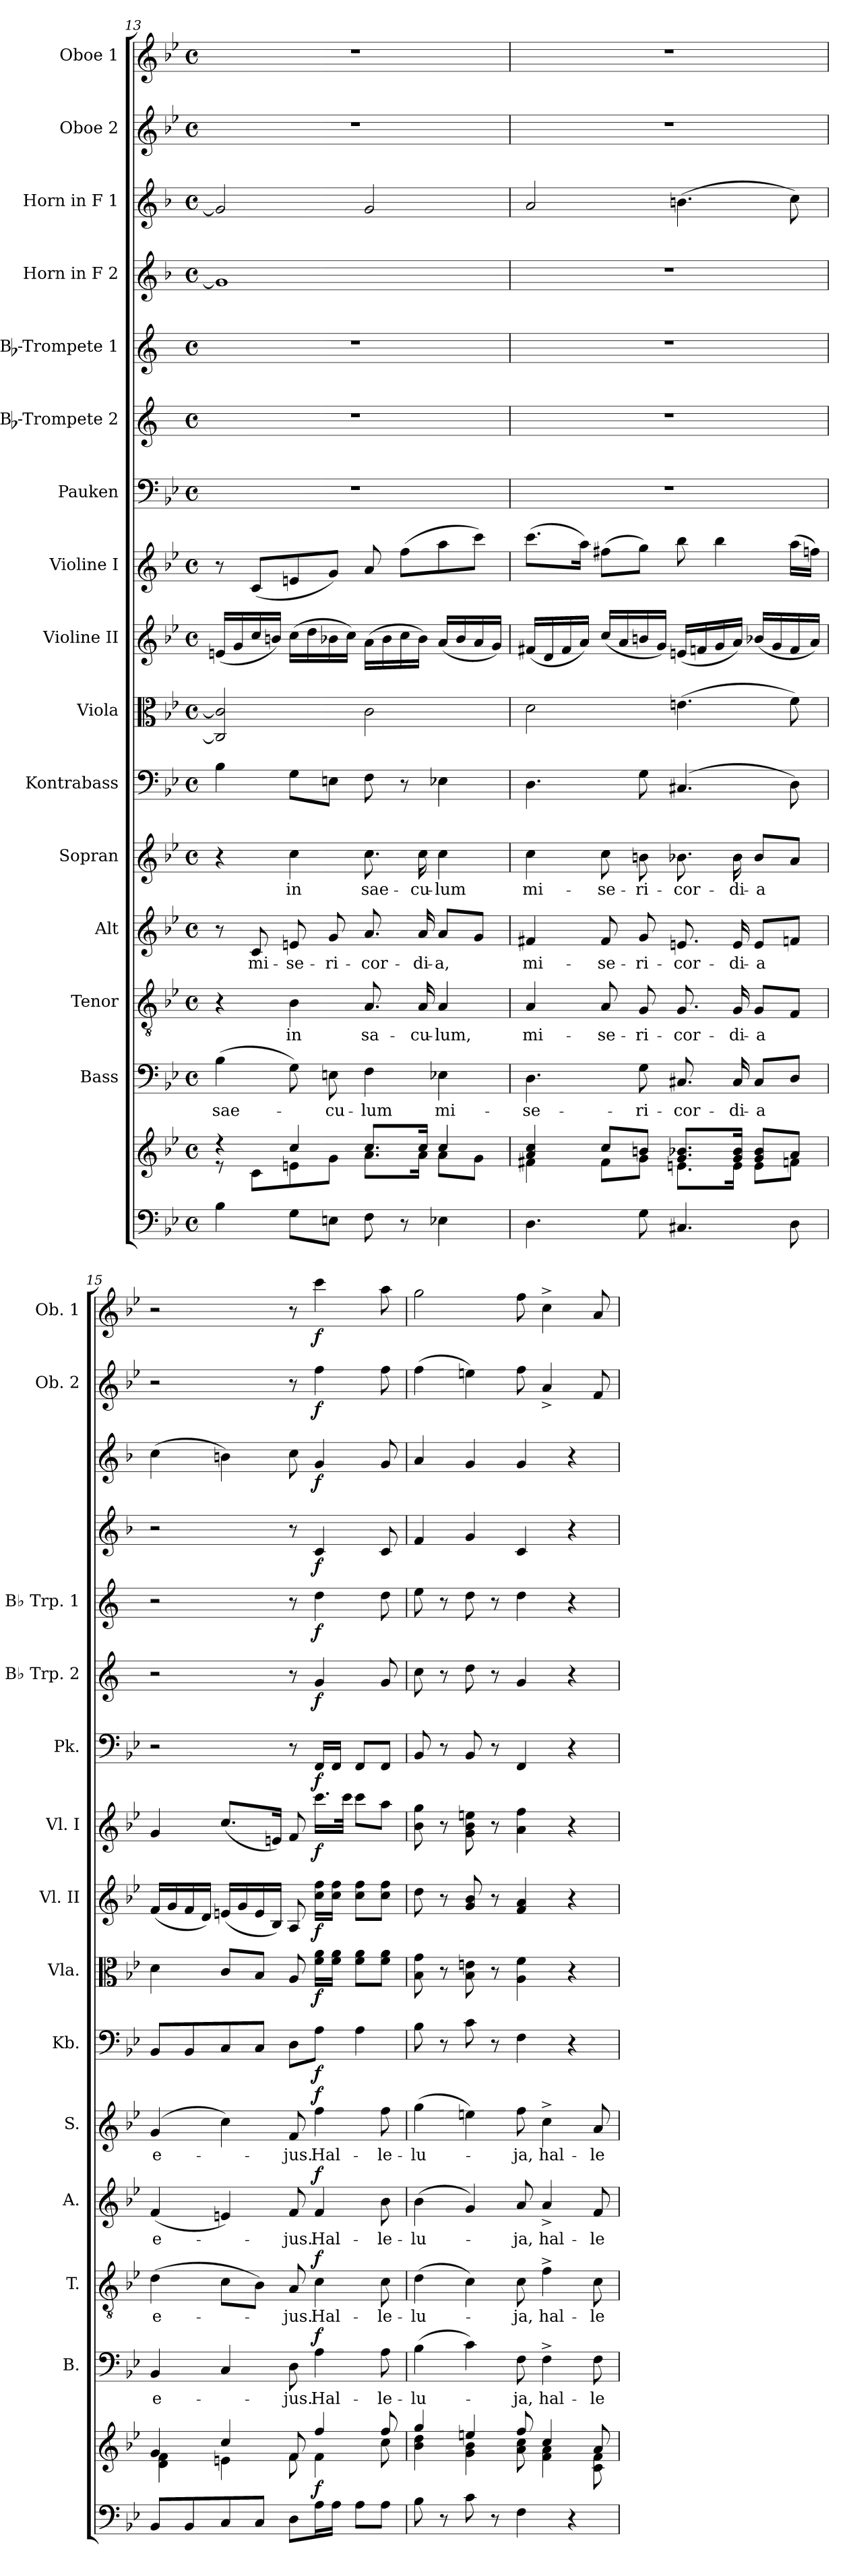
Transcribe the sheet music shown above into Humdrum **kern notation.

**kern	**kern	**dynam	**kern	**text	**dynam	**kern	**text	**dynam	**kern	**text	**dynam	**kern	**text	**dynam	**kern	**dynam	**kern	**dynam	**kern	**dynam	**kern	**dynam	**kern	**dynam	**kern	**dynam	**kern	**dynam	**kern	**dynam	**kern	**dynam	**kern	**dynam	**kern	**dynam
*part16	*part16	*part16	*part15	*part15	*part15	*part14	*part14	*part14	*part13	*part13	*part13	*part12	*part12	*part12	*part11	*part11	*part10	*part10	*part9	*part9	*part8	*part8	*part7	*part7	*part6	*part6	*part5	*part5	*part4	*part4	*part3	*part3	*part2	*part2	*part1	*part1
*staff17	*staff16	*staff16/17	*staff15	*staff15	*staff15	*staff14	*staff14	*staff14	*staff13	*staff13	*staff13	*staff12	*staff12	*staff12	*staff11	*staff11	*staff10	*staff10	*staff9	*staff9	*staff8	*staff8	*staff7	*staff7	*staff6	*staff6	*staff5	*staff5	*staff4	*staff4	*staff3	*staff3	*staff2	*staff2	*staff1	*staff1
*	*	*	*I"Bass	*	*	*I"Tenor	*	*	*I"Alt	*	*	*I"Sopran	*	*	*I"Kontrabass	*	*I"Viola	*	*I"Violine II	*	*I"Violine I	*	*I"Pauken	*	*I"Bb-Trompete 2	*	*I"Bb-Trompete 1	*	*I"Horn in F 2	*	*I"Horn in F 1	*	*I"Oboe 2	*	*I"Oboe 1	*
*	*	*	*I'B.	*	*	*I'T.	*	*	*I'A.	*	*	*I'S.	*	*	*I'Kb.	*	*I'Vla.	*	*I'Vl. II	*	*I'Vl. I	*	*I'Pk.	*	*I'Bb Trp. 2	*	*I'Bb Trp. 1	*	*	*	*	*	*I'Ob. 2	*	*I'Ob. 1	*
*clefF4	*clefG2	*	*clefF4	*	*	*clefGv2	*	*	*clefG2	*	*	*clefG2	*	*	*clefF4	*	*clefC3	*	*clefG2	*	*clefG2	*	*clefF4	*	*clefG2	*	*clefG2	*	*clefG2	*	*clefG2	*	*clefG2	*	*clefG2	*
*	*	*	*	*	*	*	*	*	*	*	*	*	*	*	*ITrd7c12	*	*	*	*	*	*	*	*	*	*ITrd1c2	*	*ITrd1c2	*	*ITrd4c7	*	*ITrd4c7	*	*	*	*	*
*k[b-e-]	*k[b-e-]	*	*k[b-e-]	*	*	*k[b-e-]	*	*	*k[b-e-]	*	*	*k[b-e-]	*	*	*k[b-e-]	*	*k[b-e-]	*	*k[b-e-]	*	*k[b-e-]	*	*k[b-e-]	*	*k[b-e-]	*	*k[b-e-]	*	*k[b-e-]	*	*k[b-e-]	*	*k[b-e-]	*	*k[b-e-]	*
*B-:	*B-:	*	*B-:	*	*	*B-:	*	*	*B-:	*	*	*B-:	*	*	*B-:	*	*B-:	*	*B-:	*	*B-:	*	*B-:	*	*B-:	*	*B-:	*	*B-:	*	*B-:	*	*B-:	*	*B-:	*
*M4/4	*M4/4	*	*M4/4	*	*	*M4/4	*	*	*M4/4	*	*	*M4/4	*	*	*M4/4	*	*M4/4	*	*M4/4	*	*M4/4	*	*M4/4	*	*M4/4	*	*M4/4	*	*M4/4	*	*M4/4	*	*M4/4	*	*M4/4	*
*met(c)	*met(c)	*	*met(c)	*	*	*met(c)	*	*	*met(c)	*	*	*met(c)	*	*	*met(c)	*	*met(c)	*	*met(c)	*	*met(c)	*	*met(c)	*	*met(c)	*	*met(c)	*	*met(c)	*	*met(c)	*	*met(c)	*	*met(c)	*
=13	=13	=13	=13	=13	=13	=13	=13	=13	=13	=13	=13	=13	=13	=13	=13	=13	=13	=13	=13	=13	=13	=13	=13	=13	=13	=13	=13	=13	=13	=13	=13	=13	=13	=13	=13	=13
*	*^	*	*	*	*	*	*	*	*	*	*	*	*	*	*	*	*	*	*	*	*	*	*	*	*	*	*	*	*	*	*	*	*	*	*	*
!	!	!	!	!	!LO:LY:b	!	!	!	!	!	!	!	!	!	!	!	!	!	!	!	!	!	!	!	!	!	!	!	!	!	!	!	!	!	!	!	!
4B-\	4rdd	8re	.	(>4B-\	sae-	.	4r	.	.	8r	.	.	4r	.	.	4BB-\	.	2C/] 2c/]	.	(<16en/LL	.	8r	.	1r	.	1r	.	1r	.	1c]	.	2c/]	.	1r	.	1r	.
.	.	.	.	.	.	.	.	.	.	.	.	.	.	.	.	.	.	.	.	16g/	.	.	.	.	.	.	.	.	.	.	.	.	.	.	.	.	.
!	!	!	!	!	!	!	!	!	!	!	!LO:LY:b	!	!	!	!	!	!	!	!	!	!	!	!	!	!	!	!	!	!	!	!	!	!	!	!	!	!
.	.	8c\L	.	.	.	.	.	.	.	8c/	mi-	.	.	.	.	.	.	.	.	16cc/	.	(<8c/L	.	.	.	.	.	.	.	.	.	.	.	.	.	.	.
.	.	.	.	.	.	.	.	.	.	.	.	.	.	.	.	.	.	.	.	16bn/JJ)	.	.	.	.	.	.	.	.	.	.	.	.	.	.	.	.	.
!	!	!	!	!	!	!	!	!LO:LY:b	!	!	!LO:LY:b	!	!	!LO:LY:b	!	!	!	!	!	!	!	!	!	!	!	!	!	!	!	!	!	!	!	!	!	!	!
8G\L	4cc/	8en\	.	8G\)	.	.	4B-\	in	.	8en/	-se-	.	4cc\	in	.	8GG\L	.	.	.	(>16cc\LL	.	8en/	.	.	.	.	.	.	.	.	.	.	.	.	.	.	.
.	.	.	.	.	.	.	.	.	.	.	.	.	.	.	.	.	.	.	.	16dd\	.	.	.	.	.	.	.	.	.	.	.	.	.	.	.	.	.
!	!	!	!	!	!LO:LY:b	!	!	!	!	!	!LO:LY:b	!	!	!	!	!	!	!	!	!	!	!	!	!	!	!	!	!	!	!	!	!	!	!	!	!	!
8En\J	.	8g\J	.	8En\	-cu-	.	.	.	.	8g/	-ri-	.	.	.	.	8EEn\J	.	.	.	16b-X\	.	8g/J)	.	.	.	.	.	.	.	.	.	.	.	.	.	.	.
.	.	.	.	.	.	.	.	.	.	.	.	.	.	.	.	.	.	.	.	16cc\JJ)	.	.	.	.	.	.	.	.	.	.	.	.	.	.	.	.	.
!	!	!	!	!	!LO:LY:b	!	!	!LO:LY:b	!	!	!LO:LY:b	!	!	!LO:LY:b	!	!	!	!	!	!	!	!	!	!	!	!	!	!	!	!	!	!	!	!	!	!	!
8F\	8.cc/L	8.a\L	.	4F\	-lum	.	8.A/	sa-	.	8.a/	-cor-	.	8.cc\	sae-	.	8FF\	.	2c\	.	(>16a\LL	.	8a/	.	.	.	.	.	.	.	.	.	2c/	.	.	.	.	.
.	.	.	.	.	.	.	.	.	.	.	.	.	.	.	.	.	.	.	.	16b-\	.	.	.	.	.	.	.	.	.	.	.	.	.	.	.	.	.
8r	.	.	.	.	.	.	.	.	.	.	.	.	.	.	.	8r	.	.	.	16cc\	.	(>8ff\L	.	.	.	.	.	.	.	.	.	.	.	.	.	.	.
!	!	!	!	!	!	!	!	!LO:LY:b	!	!	!LO:LY:b	!	!	!LO:LY:b	!	!	!	!	!	!	!	!	!	!	!	!	!	!	!	!	!	!	!	!	!	!	!
.	16cc/Jk	16a\Jk	.	.	.	.	16A/	-cu-	.	16a/	-di-	.	16cc\	-cu-	.	.	.	.	.	16b-\JJ)	.	.	.	.	.	.	.	.	.	.	.	.	.	.	.	.	.
!	!	!	!	!	!LO:LY:b	!	!	!LO:LY:b	!	!	!LO:LY:b	!	!	!LO:LY:b	!	!	!	!	!	!	!	!	!	!	!	!	!	!	!	!	!	!	!	!	!	!	!
4E-X\	4cc/	8a\L	.	4E-X\	mi-	.	4A/	-lum,	.	8a/L	-a,	.	4cc\	-lum	.	4EE-X\	.	.	.	(<16a/LL	.	8aa\	.	.	.	.	.	.	.	.	.	.	.	.	.	.	.
.	.	.	.	.	.	.	.	.	.	.	.	.	.	.	.	.	.	.	.	16b-/	.	.	.	.	.	.	.	.	.	.	.	.	.	.	.	.	.
.	.	8g\J	.	.	.	.	.	.	.	8g/J	.	.	.	.	.	.	.	.	.	16a/	.	8ccc\J)	.	.	.	.	.	.	.	.	.	.	.	.	.	.	.
.	.	.	.	.	.	.	.	.	.	.	.	.	.	.	.	.	.	.	.	16g/JJ)	.	.	.	.	.	.	.	.	.	.	.	.	.	.	.	.	.
=14	=14	=14	=14	=14	=14	=14	=14	=14	=14	=14	=14	=14	=14	=14	=14	=14	=14	=14	=14	=14	=14	=14	=14	=14	=14	=14	=14	=14	=14	=14	=14	=14	=14	=14	=14	=14	=14
!	!	!	!	!	!LO:LY:b	!	!	!LO:LY:b	!	!	!LO:LY:b	!	!	!LO:LY:b	!	!	!	!	!	!	!	!	!	!	!	!	!	!	!	!	!	!	!	!	!	!	!
4.D\	4a/ 4cc/	4f#X\	.	4.D\	-se-	.	4A/	mi-	.	4f#X/	mi-	.	4cc\	mi-	.	4.DD\	.	2d\	.	(<16f#X/LL	.	(>8.ccc\L	.	1r	.	1r	.	1r	.	1r	.	2d/	.	1r	.	1r	.
.	.	.	.	.	.	.	.	.	.	.	.	.	.	.	.	.	.	.	.	16d/	.	.	.	.	.	.	.	.	.	.	.	.	.	.	.	.	.
.	.	.	.	.	.	.	.	.	.	.	.	.	.	.	.	.	.	.	.	16f#/	.	.	.	.	.	.	.	.	.	.	.	.	.	.	.	.	.
.	.	.	.	.	.	.	.	.	.	.	.	.	.	.	.	.	.	.	.	16a/JJ)	.	16aa\Jk)	.	.	.	.	.	.	.	.	.	.	.	.	.	.	.
!	!	!	!	!	!	!	!	!LO:LY:b	!	!	!LO:LY:b	!	!	!LO:LY:b	!	!	!	!	!	!	!	!	!	!	!	!	!	!	!	!	!	!	!	!	!	!	!
.	8cc/L	8f#\L	.	.	.	.	8A/	-se-	.	8f#/	-se-	.	8cc\	-se-	.	.	.	.	.	(<16cc/LL	.	(>8ff#X\L	.	.	.	.	.	.	.	.	.	.	.	.	.	.	.
.	.	.	.	.	.	.	.	.	.	.	.	.	.	.	.	.	.	.	.	16a/	.	.	.	.	.	.	.	.	.	.	.	.	.	.	.	.	.
!	!	!	!	!	!LO:LY:b	!	!	!LO:LY:b	!	!	!LO:LY:b	!	!	!LO:LY:b	!	!	!	!	!	!	!	!	!	!	!	!	!	!	!	!	!	!	!	!	!	!	!
8G\	8bn/J	8g\J	.	8G\	-ri-	.	8G/	-ri-	.	8g/	-ri-	.	8bn\	-ri-	.	8GG\	.	.	.	16bn/	.	8gg\J)	.	.	.	.	.	.	.	.	.	.	.	.	.	.	.
.	.	.	.	.	.	.	.	.	.	.	.	.	.	.	.	.	.	.	.	16g/JJ)	.	.	.	.	.	.	.	.	.	.	.	.	.	.	.	.	.
!	!	!	!	!	!LO:LY:b	!	!	!LO:LY:b	!	!	!LO:LY:b	!	!	!LO:LY:b	!	!	!	!	!	!	!	!	!	!	!	!	!	!	!	!	!	!	!	!	!	!	!
4.C#X/	8.g/ 8.b-X/L	8.en\L	.	8.C#X/	-cor-	.	8.G/	-cor-	.	8.en/	-cor-	.	8.b-X\	-cor-	.	(4.CC#X/	.	(>4.en\	.	(<16en/LL	.	8bb-\	.	.	.	.	.	.	.	.	.	(>4.en\	.	.	.	.	.
.	.	.	.	.	.	.	.	.	.	.	.	.	.	.	.	.	.	.	.	16fn/	.	.	.	.	.	.	.	.	.	.	.	.	.	.	.	.	.
.	.	.	.	.	.	.	.	.	.	.	.	.	.	.	.	.	.	.	.	16g/	.	4bb-\	.	.	.	.	.	.	.	.	.	.	.	.	.	.	.
!	!	!	!	!	!LO:LY:b	!	!	!LO:LY:b	!	!	!LO:LY:b	!	!	!LO:LY:b	!	!	!	!	!	!	!	!	!	!	!	!	!	!	!	!	!	!	!	!	!	!	!
.	16g/ 16b-/Jk	16e\Jk	.	16C#/	-di-	.	16G/	-di-	.	16e/	-di-	.	16b-\	-di-	.	.	.	.	.	16a/JJ)	.	.	.	.	.	.	.	.	.	.	.	.	.	.	.	.	.
!	!	!	!	!	!LO:LY:b	!	!	!LO:LY:b	!	!	!LO:LY:b	!	!	!LO:LY:b	!	!	!	!	!	!	!	!	!	!	!	!	!	!	!	!	!	!	!	!	!	!	!
.	8g/ 8b-/L	8e\L	.	8C#/L	-a	.	8G/L	-a	.	8e/L	-a	.	8b-/L	-a	.	.	.	.	.	(<16b-X/LL	.	.	.	.	.	.	.	.	.	.	.	.	.	.	.	.	.
.	.	.	.	.	.	.	.	.	.	.	.	.	.	.	.	.	.	.	.	16g/	.	.	.	.	.	.	.	.	.	.	.	.	.	.	.	.	.
8D\	8a/J	8fn\J	.	8D/J	.	.	8F/J	.	.	8fn/J	.	.	8a/J	.	.	8DD\)	.	8f\)	.	16f/	.	(>16aa\LL	.	.	.	.	.	.	.	.	.	8f\)	.	.	.	.	.
.	.	.	.	.	.	.	.	.	.	.	.	.	.	.	.	.	.	.	.	16a/JJ)	.	16ffn\JJ)	.	.	.	.	.	.	.	.	.	.	.	.	.	.	.
=15	=15	=15	=15	=15	=15	=15	=15	=15	=15	=15	=15	=15	=15	=15	=15	=15	=15	=15	=15	=15	=15	=15	=15	=15	=15	=15	=15	=15	=15	=15	=15	=15	=15	=15	=15	=15	=15
!	!	!	!	!	!LO:LY:b	!	!	!LO:LY:b	!	!	!LO:LY:b	!	!	!LO:LY:b	!	!	!	!	!	!	!	!	!	!	!	!	!	!	!	!	!	!	!	!	!	!	!
8BB-/L	4g/	4d\ 4f\	.	4BB-/	e-	.	(>4d\	e-	.	(<4f/	e-	.	(4g/	e-	.	8BBB-/L	.	4d\	.	(<16f/LL	.	4g/	.	2r	.	2r	.	2r	.	2r	.	(>4f\	.	2r	.	2r	.
.	.	.	.	.	.	.	.	.	.	.	.	.	.	.	.	.	.	.	.	16g/	.	.	.	.	.	.	.	.	.	.	.	.	.	.	.	.	.
8BB-/	.	.	.	.	.	.	.	.	.	.	.	.	.	.	.	8BBB-/	.	.	.	16f/	.	.	.	.	.	.	.	.	.	.	.	.	.	.	.	.	.
.	.	.	.	.	.	.	.	.	.	.	.	.	.	.	.	.	.	.	.	16d/JJ)	.	.	.	.	.	.	.	.	.	.	.	.	.	.	.	.	.
8C/	4cc/	4en\	.	4C/	.	.	8c\L	.	.	4en/)	.	.	4cc\)	.	.	8CC/	.	8c/L	.	(<16en/LL	.	(<8.cc/L	.	.	.	.	.	.	.	.	.	4en\)	.	.	.	.	.
.	.	.	.	.	.	.	.	.	.	.	.	.	.	.	.	.	.	.	.	16g/	.	.	.	.	.	.	.	.	.	.	.	.	.	.	.	.	.
8C/J	.	.	.	.	.	.	8B-\J)	.	.	.	.	.	.	.	.	8CC/J	.	8B-/J	.	16e/	.	.	.	.	.	.	.	.	.	.	.	.	.	.	.	.	.
.	.	.	.	.	.	.	.	.	.	.	.	.	.	.	.	.	.	.	.	16B-/JJ)	.	16en/Jk)	.	.	.	.	.	.	.	.	.	.	.	.	.	.	.
!	!	!	!	!	!LO:LY:b	!	!	!LO:LY:b	!	!	!LO:LY:b	!	!	!LO:LY:b	!	!	!	!	!	!	!	!	!	!	!	!	!	!	!	!	!	!	!	!	!	!	!
8D\L	8f/	8f\	.	8D\	-jus.	.	8A/	-jus.	.	8f/	-jus.	.	8f/	-jus.	.	8DD\L	.	8A/	.	8A/	.	8f/	.	8r	.	8r	.	8r	.	8r	.	8f\	.	8r	.	8r	.
!	!	!	!LO:DY:b	!	!LO:LY:b	!LO:DY:a	!	!LO:LY:b	!LO:DY:a	!	!LO:LY:b	!LO:DY:a	!	!LO:LY:b	!LO:DY:a	!	!LO:DY:b	!	!LO:DY:b	!	!LO:DY:b	!	!LO:DY:b	!	!LO:DY:b	!	!LO:DY:b	!	!LO:DY:b	!	!LO:DY:b	!	!LO:DY:b	!	!LO:DY:b	!	!LO:DY:b
16A\L	4ff/	4f\	f	4A\	Hal-	f	4c\	Hal-	f	4f/	Hal-	f	4ff\	Hal-	f	8AA\J	f	16f\ 16a\LL	f	16cc\ 16ff\LL	f	16.ccc\LL	f	16FF/LL	f	4f/	f	4cc\	f	4F/	f	4c/	f	4ff\	f	4ccc\	f
16A\JJ	.	.	.	.	.	.	.	.	.	.	.	.	.	.	.	.	.	16f\ 16a\JJ	.	16cc\ 16ff\JJ	.	.	.	16FF/JJ	.	.	.	.	.	.	.	.	.	.	.	.	.
.	.	.	.	.	.	.	.	.	.	.	.	.	.	.	.	.	.	.	.	.	.	32ccc\JJk	.	.	.	.	.	.	.	.	.	.	.	.	.	.	.
8A\L	.	.	.	.	.	.	.	.	.	.	.	.	.	.	.	4AA\	.	8f\ 8a\L	.	8cc\ 8ff\L	.	8ccc\L	.	8FF/L	.	.	.	.	.	.	.	.	.	.	.	.	.
!	!	!	!	!	!LO:LY:b	!	!	!LO:LY:b	!	!	!LO:LY:b	!	!	!LO:LY:b	!	!	!	!	!	!	!	!	!	!	!	!	!	!	!	!	!	!	!	!	!	!	!
8A\J	8ff/	8cc\	.	8A\	-le-	.	8c\	-le-	.	8b-\	-le-	.	8ff\	-le-	.	.	.	8f\ 8a\J	.	8cc\ 8ff\J	.	8aa\J	.	8FF/J	.	8f/	.	8cc\	.	8F/	.	8c/	.	8ff\	.	8aa\	.
=16	=16	=16	=16	=16	=16	=16	=16	=16	=16	=16	=16	=16	=16	=16	=16	=16	=16	=16	=16	=16	=16	=16	=16	=16	=16	=16	=16	=16	=16	=16	=16	=16	=16	=16	=16	=16	=16
!	!	!	!	!	!LO:LY:b	!	!	!LO:LY:b	!	!	!LO:LY:b	!	!	!LO:LY:b	!	!	!	!	!	!	!	!	!	!	!	!	!	!	!	!	!	!	!	!	!	!	!
8B-\	4gg/	4b-\ 4dd\	.	(>4B-\	-lu-	.	(>4d\	-lu-	.	(>4b-\	-lu-	.	(>4gg\	-lu-	.	8BB-\	.	8B-\ 8g\	.	8dd\	.	8b-\ 8gg\	.	8BB-/	.	8b-\	.	8dd\	.	4B-/	.	4d/	.	(>4ff\	.	2gg\	.
8r	.	.	.	.	.	.	.	.	.	.	.	.	.	.	.	8r	.	8r	.	8r	.	8r	.	8r	.	8r	.	8r	.	.	.	.	.	.	.	.	.
8c\	4een/	4g\ 4b-\	.	4c\)	.	.	4c\)	.	.	4g/)	.	.	4een\)	.	.	8C\	.	8B-\ 8en\	.	8g/ 8b-/	.	8g\ 8b-\ 8een\	.	8BB-/	.	8cc\	.	8cc\	.	4c/	.	4c/	.	4een\)	.	.	.
8r	.	.	.	.	.	.	.	.	.	.	.	.	.	.	.	8r	.	8r	.	8r	.	8r	.	8r	.	8r	.	8r	.	.	.	.	.	.	.	.	.
!	!	!	!	!	!LO:LY:b	!	!	!LO:LY:b	!	!	!LO:LY:b	!	!	!LO:LY:b	!	!	!	!	!	!	!	!	!	!	!	!	!	!	!	!	!	!	!	!	!	!	!
4F\	8ff/	8a\ 8cc\	.	8F\	-ja,	.	8c\	-ja,	.	8a/	-ja,	.	8ff\	-ja,	.	4FF\	.	4A\ 4f\	.	4f/ 4a/	.	4a\ 4ff\	.	4FF/	.	4f/	.	4cc\	.	4F/	.	4c/	.	8ff\	.	8ff\	.
!	!	!	!	!	!LO:LY:b	!	!	!LO:LY:b	!	!	!LO:LY:b	!	!	!LO:LY:b	!	!	!	!	!	!	!	!	!	!	!	!	!	!	!	!	!	!	!	!	!	!	!
.	4cc/	4f\ 4a\	.	4F^>\	hal-	.	4f^>\	hal-	.	4a^>/	hal-	.	4cc^>\	hal-	.	.	.	.	.	.	.	.	.	.	.	.	.	.	.	.	.	.	.	4a^</	.	4cc^>\	.
4r	.	.	.	.	.	.	.	.	.	.	.	.	.	.	.	4r	.	4r	.	4r	.	4r	.	4r	.	4r	.	4r	.	4r	.	4r	.	.	.	.	.
!	!	!	!	!	!LO:LY:b	!	!	!LO:LY:b	!	!	!LO:LY:b	!	!	!LO:LY:b	!	!	!	!	!	!	!	!	!	!	!	!	!	!	!	!	!	!	!	!	!	!	!
.	8a/	8c\ 8f\	.	8F\	-le-	.	8c\	-le-	.	8f/	-le-	.	8a/	-le-	.	.	.	.	.	.	.	.	.	.	.	.	.	.	.	.	.	.	.	8f/	.	8a/	.
*	*v	*v	*	*	*	*	*	*	*	*	*	*	*	*	*	*	*	*	*	*	*	*	*	*	*	*	*	*	*	*	*	*	*	*	*	*	*
=	=	=	=	=	=	=	=	=	=	=	=	=	=	=	=	=	=	=	=	=	=	=	=	=	=	=	=	=	=	=	=	=	=	=	=	=
*-	*-	*-	*-	*-	*-	*-	*-	*-	*-	*-	*-	*-	*-	*-	*-	*-	*-	*-	*-	*-	*-	*-	*-	*-	*-	*-	*-	*-	*-	*-	*-	*-	*-	*-	*-	*-
